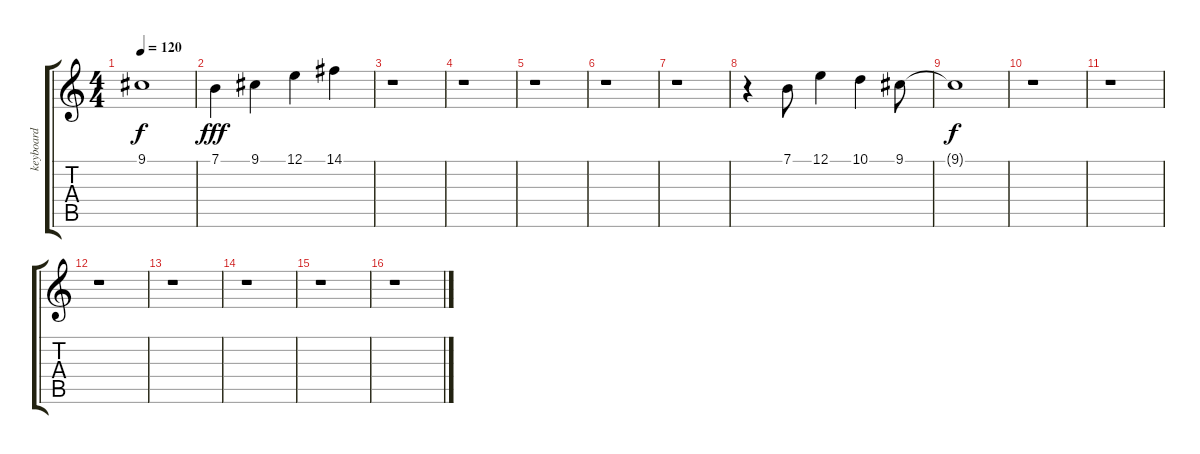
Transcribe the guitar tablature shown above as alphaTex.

\track ("keyboard" "keyboard") {instrument electricpiano2}
\staff {score tabs}
\tuning (E4 B3 G3 D3 A2 E2) {hide}
\ts (4 4)
\tempo 120
\clef g2
\ks c
9.1{t}.1{dy f} |
7.1.4{dy fff} 9.1.4 12.1.4 14.1.4 |
r.1 |
r.1 |
r.1 |
r.1 |
r.1 |
r.4 7.1.8 12.1.4 10.1.4 9.1.8 |
9.1{t}.1{dy f} |
r.1 |
r.1 |
r.1 |
r.1 |
r.1 |
r.1 |
r.1
